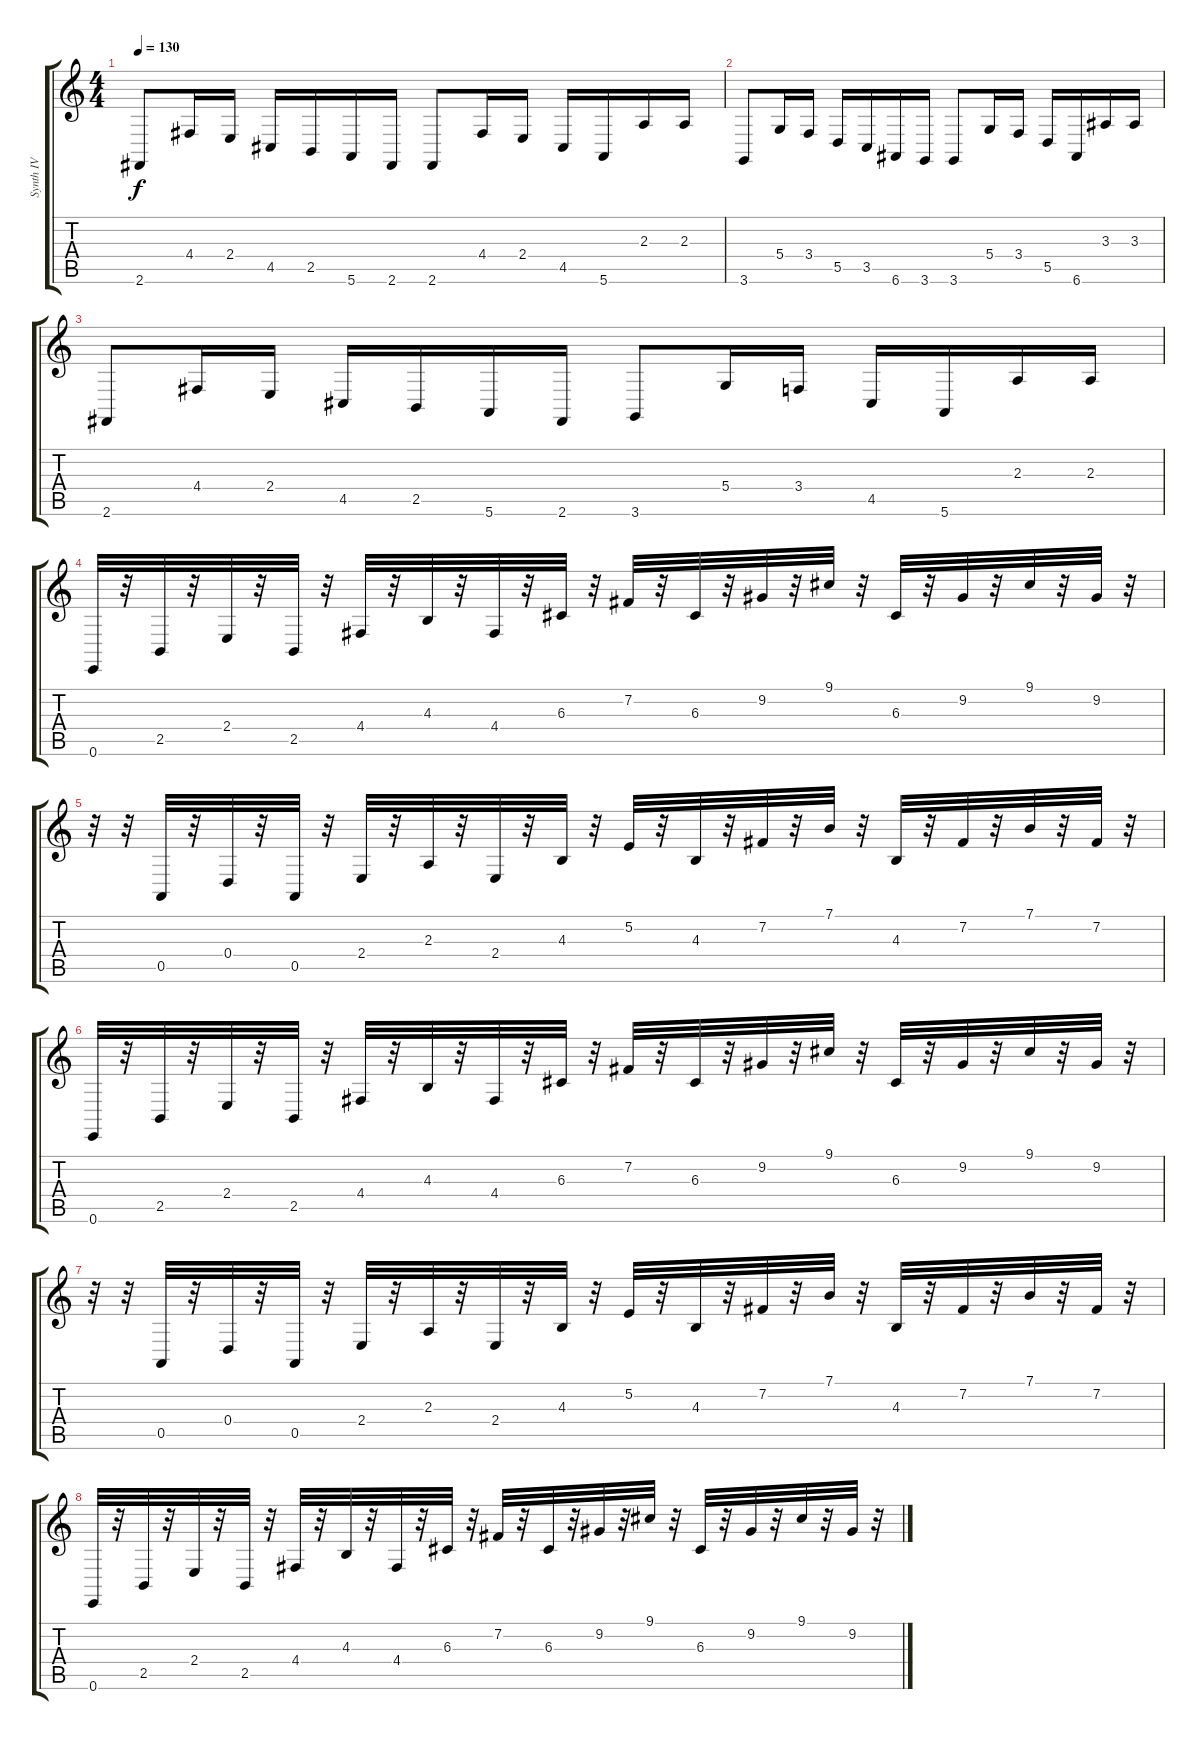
\track ("Synth IV" "Synth IV") {instrument churchorgan}
\staff {score tabs}
\tuning (E4 B3 G3 D3 A2 E2) {hide}
\ts (4 4)
\tempo 130
\clef g2
\ks c
2.6.8{dy f} 4.4.16 2.4.16 4.5.16 2.5.16 5.6.16 2.6.16 2.6.8 4.4.16 2.4.16 4.5.16 5.6.16 2.3.16 2.3.16 |
3.6.8 5.4.16 3.4.16 5.5.16 3.5.16 6.6.16 3.6.16 3.6.8 5.4.16 3.4.16 5.5.16 6.6.16 3.3.16 3.3.16 |
2.6.8 4.4.16 2.4.16 4.5.16 2.5.16 5.6.16 2.6.16 3.6.8 5.4.16 3.4.16 4.5.16 5.6.16 2.3.16 2.3.16 |
0.6.32 r.32 2.5.32 r.32 2.4.32 r.32 2.5.32 r.32 4.4.32 r.32 4.3.32 r.32 4.4.32 r.32 6.3.32 r.32 7.2.32 r.32 6.3.32 r.32 9.2.32 r.32 9.1.32 r.32 6.3.32 r.32 9.2.32 r.32 9.1.32 r.32 9.2.32 r.32 |
r.32 r.32 0.5.32 r.32 0.4.32 r.32 0.5.32 r.32 2.4.32 r.32 2.3.32 r.32 2.4.32 r.32 4.3.32 r.32 5.2.32 r.32 4.3.32 r.32 7.2.32 r.32 7.1.32 r.32 4.3.32 r.32 7.2.32 r.32 7.1.32 r.32 7.2.32 r.32 |
0.6.32 r.32 2.5.32 r.32 2.4.32 r.32 2.5.32 r.32 4.4.32 r.32 4.3.32 r.32 4.4.32 r.32 6.3.32 r.32 7.2.32 r.32 6.3.32 r.32 9.2.32 r.32 9.1.32 r.32 6.3.32 r.32 9.2.32 r.32 9.1.32 r.32 9.2.32 r.32 |
r.32 r.32 0.5.32 r.32 0.4.32 r.32 0.5.32 r.32 2.4.32 r.32 2.3.32 r.32 2.4.32 r.32 4.3.32 r.32 5.2.32 r.32 4.3.32 r.32 7.2.32 r.32 7.1.32 r.32 4.3.32 r.32 7.2.32 r.32 7.1.32 r.32 7.2.32 r.32 |
0.6.32 r.32 2.5.32 r.32 2.4.32 r.32 2.5.32 r.32 4.4.32 r.32 4.3.32 r.32 4.4.32 r.32 6.3.32 r.32 7.2.32 r.32 6.3.32 r.32 9.2.32 r.32 9.1.32 r.32 6.3.32 r.32 9.2.32 r.32 9.1.32 r.32 9.2.32 r.32
